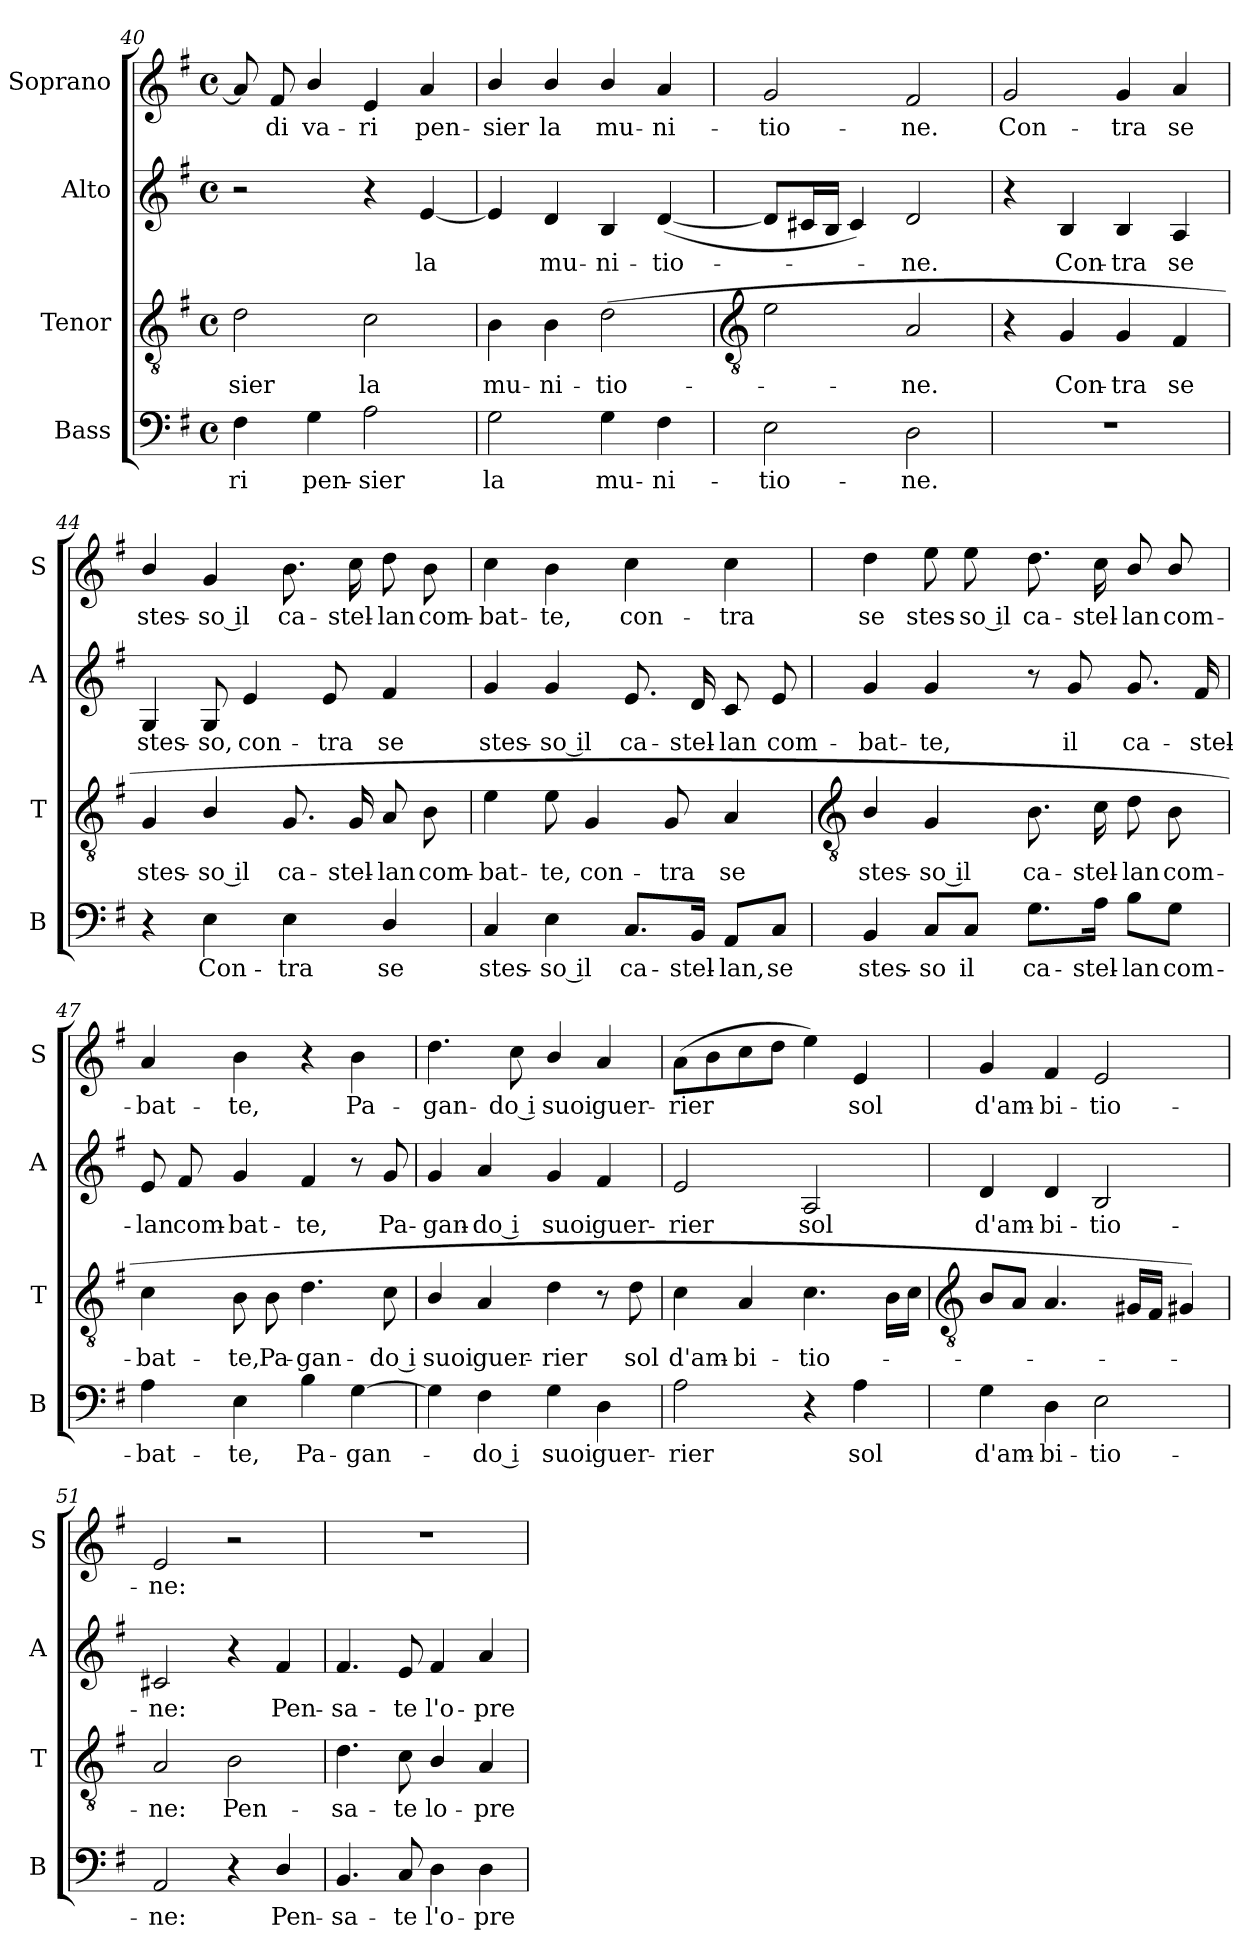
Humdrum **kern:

**kern	**text	**kern	**text	**kern	**text	**kern	**text
*part4	*part4	*part3	*part3	*part2	*part2	*part1	*part1
*staff4	*staff4	*staff3	*staff3	*staff2	*staff2	*staff1	*staff1
*I"Bass	*	*I"Tenor	*	*I"Alto	*	*I"Soprano	*
*I'B	*	*I'T	*	*I'A	*	*I'S	*
*clefF4	*	*clefGv2	*	*clefG2	*	*clefG2	*
*k[f#]	*	*k[f#]	*	*k[f#]	*	*k[f#]	*
*G:	*	*G:	*	*G:	*	*G:	*
*M4/4	*	*M4/4	*	*M4/4	*	*M4/4	*
*met(c)	*	*met(c)	*	*met(c)	*	*met(c)	*
=40	=40	=40	=40	=40	=40	=40	=40
!	!LO:LY:b	!	!LO:LY:b	!	!	!	!
4F#	-ri	2d	-sier	2r	.	8a]	.
!	!	!	!	!	!	!	!LO:LY:b
.	.	.	.	.	.	8f#	di
!	!LO:LY:b	!	!	!	!	!	!LO:LY:b
4G	pen-	.	.	.	.	4b/	va-
!	!LO:LY:b	!	!LO:LY:b	!	!	!	!LO:LY:b
2A	-sier	2c	la	4r	.	4e	-ri
!	!	!	!	!	!LO:LY:b	!	!LO:LY:b
.	.	.	.	[4e	la	4a	pen-
=41	=41	=41	=41	=41	=41	=41	=41
!	!LO:LY:b	!	!LO:LY:b	!	!	!	!LO:LY:b
2G	la	4B	mu-	4e]	.	4b/	-sier
!	!	!	!LO:LY:b	!	!LO:LY:b	!	!LO:LY:b
.	.	4B	-ni-	4d	mu-	4b/	la
!	!LO:LY:b	!	!LO:LY:b	!	!LO:LY:b	!	!LO:LY:b
4G	mu-	(<2d	-tio-	4B	-ni-	4b/	mu-
!	!LO:LY:b	!	!	!	!LO:LY:b	!	!LO:LY:b
4F#	-ni-	.	.	(<[4d	-tio-	4a	-ni-
!!LO:LB:g=z
=42	=42	=42	=42	=42	=42	=42	=42
*	*	*clefGv2	*	*	*	*	*
!	!LO:LY:b	!	!	!	!	!	!LO:LY:b
2E	-tio-	2e	.	8dL]	.	2g	-tio-
.	.	.	.	16c#XL	.	.	.
.	.	.	.	16BJJ	.	.	.
.	.	.	.	4c#)	.	.	.
!	!LO:LY:b	!	!LO:LY:b	!	!LO:LY:b	!	!LO:LY:b
2D	-ne.	2A	ne.	2d	ne.	2f#	-ne.
=43	=43	=43	=43	=43	=43	=43	=43
!	!	!	!	!	!	!	!LO:LY:b
1r	.	4r	.	4r	.	2g	Con-
!	!	!	!LO:LY:b	!	!LO:LY:b	!	!
.	.	4G	Con-	4B	Con-	.	.
!	!	!	!LO:LY:b	!	!LO:LY:b	!	!LO:LY:b
.	.	4G	-tra	4B	-tra	4g	-tra
!	!	!	!LO:LY:b	!	!LO:LY:b	!	!LO:LY:b
.	.	4F#	se	4A	se	4a	se
=44	=44	=44	=44	=44	=44	=44	=44
!	!	!	!LO:LY:b	!	!LO:LY:b	!	!LO:LY:b
4r	.	4G	stes-	4G	stes-	4b/	stes-
!	!LO:LY:b	!	!LO:LY:b	!	!LO:LY:b	!	!LO:LY:b
4E	Con-	4B/	-so il	8G	-so,	4g	-so il
!	!	!	!	!	!LO:LY:b	!	!
.	.	.	.	4e	con-	.	.
!	!LO:LY:b	!	!LO:LY:b	!	!	!	!LO:LY:b
4E	-tra	8.G	ca-	.	.	8.b	ca-
!	!	!	!	!	!LO:LY:b	!	!
.	.	.	.	8e	-tra	.	.
!	!	!	!LO:LY:b	!	!	!	!LO:LY:b
.	.	16G	-stel-	.	.	16cc	-stel-
!	!LO:LY:b	!	!LO:LY:b	!	!LO:LY:b	!	!LO:LY:b
4D/	se	8A	-lan	4f#	se	8dd	-lan
!	!	!	!LO:LY:b	!	!	!	!LO:LY:b
.	.	8B	com-	.	.	8b	com-
=45	=45	=45	=45	=45	=45	=45	=45
!	!LO:LY:b	!	!LO:LY:b	!	!LO:LY:b	!	!LO:LY:b
4C	stes-	4e	-bat-	4g	stes-	4cc	-bat-
!	!LO:LY:b	!	!LO:LY:b	!	!LO:LY:b	!	!LO:LY:b
4E	-so il	8e	-te,	4g	-so il	4b	-te,
!	!	!	!LO:LY:b	!	!	!	!
.	.	4G	con-	.	.	.	.
!	!LO:LY:b	!	!	!	!LO:LY:b	!	!LO:LY:b
8.C/L	ca-	.	.	8.e	ca-	4cc	con-
!	!	!	!LO:LY:b	!	!	!	!
.	.	8G	-tra	.	.	.	.
!	!LO:LY:b	!	!	!	!LO:LY:b	!	!
16BB/Jk	-stel-	.	.	16d	-stel-	.	.
!	!LO:LY:b	!	!LO:LY:b	!	!LO:LY:b	!	!LO:LY:b
8AA/L	-lan,	4A	se	8c	-lan	4cc	-tra
!	!LO:LY:b	!	!	!	!LO:LY:b	!	!
8C/J	se	.	.	8e	com-	.	.
!!LO:LB:g=z
=46	=46	=46	=46	=46	=46	=46	=46
*	*	*clefGv2	*	*	*	*	*
!	!LO:LY:b	!	!LO:LY:b	!	!LO:LY:b	!	!LO:LY:b
4BB	stes-	4B/	stes-	4g	-bat-	4dd	se
!	!LO:LY:b	!	!LO:LY:b	!	!LO:LY:b	!	!LO:LY:b
8C/L	-so	4G	-so il	4g	-te,	8ee	stes-
!	!LO:LY:b	!	!	!	!	!	!LO:LY:b
8C/J	il	.	.	.	.	8ee	-so il
!	!LO:LY:b	!	!LO:LY:b	!	!	!	!LO:LY:b
8.G\L	ca-	8.B	ca-	8r	.	8.dd	ca-
!	!	!	!	!	!LO:LY:b	!	!
.	.	.	.	8g	il	.	.
!	!LO:LY:b	!	!LO:LY:b	!	!	!	!LO:LY:b
16A\Jk	-stel-	16c	-stel-	.	.	16cc	-stel-
!	!LO:LY:b	!	!LO:LY:b	!	!LO:LY:b	!	!LO:LY:b
8B\L	-lan	8d	-lan	8.g	ca-	8b/	-lan
!	!LO:LY:b	!	!LO:LY:b	!	!	!	!LO:LY:b
8G\J	com-	8B	com-	.	.	8b/	com-
!	!	!	!	!	!LO:LY:b	!	!
.	.	.	.	16f#	-stel-	.	.
=47	=47	=47	=47	=47	=47	=47	=47
!	!LO:LY:b	!	!LO:LY:b	!	!LO:LY:b	!	!LO:LY:b
4A	-bat-	4c	-bat-	8e	-lan	4a	-bat-
!	!	!	!	!	!LO:LY:b	!	!
.	.	.	.	8f#	com-	.	.
!	!LO:LY:b	!	!LO:LY:b	!	!LO:LY:b	!	!LO:LY:b
4E	-te,	8B	-te,	4g	-bat-	4b	-te,
!	!	!	!LO:LY:b	!	!	!	!
.	.	8B	Pa-	.	.	.	.
!	!LO:LY:b	!	!LO:LY:b	!	!LO:LY:b	!	!
4B	Pa-	4.d	-gan-	4f#	-te,	4r	.
!	!LO:LY:b	!	!	!	!	!	!LO:LY:b
[4G	-gan-	.	.	8r	.	4b	Pa-
!	!	!	!LO:LY:b	!	!LO:LY:b	!	!
.	.	8c	-do i	8g	Pa-	.	.
=48	=48	=48	=48	=48	=48	=48	=48
!	!	!	!LO:LY:b	!	!LO:LY:b	!	!LO:LY:b
4G]	.	4B/	suoi	4g	-gan-	4.dd	-gan-
!	!LO:LY:b	!	!LO:LY:b	!	!LO:LY:b	!	!
4F#	do i	4A	guer-	4a	-do i	.	.
!	!	!	!	!	!	!	!LO:LY:b
.	.	.	.	.	.	8cc	-do i
!	!LO:LY:b	!	!LO:LY:b	!	!LO:LY:b	!	!LO:LY:b
4G	suoi	4d	-rier	4g	suoi	4b/	suoi
!	!LO:LY:b	!	!	!	!LO:LY:b	!	!LO:LY:b
4D	guer-	8r	.	4f#	guer-	4a	guer-
!	!	!	!LO:LY:b	!	!	!	!
.	.	8d	sol	.	.	.	.
=49	=49	=49	=49	=49	=49	=49	=49
!	!LO:LY:b	!	!LO:LY:b	!	!LO:LY:b	!	!LO:LY:b
2A	-rier	4c	d'am-	2e	-rier	(>8aL	-rier
.	.	.	.	.	.	8b	.
!	!	!	!LO:LY:b	!	!	!	!
.	.	4A	-bi-	.	.	8cc	.
.	.	.	.	.	.	8ddJ	.
!	!	!	!LO:LY:b	!	!LO:LY:b	!	!
4r	.	4.c	-tio-	2A	sol	4ee)	.
!	!LO:LY:b	!	!	!	!	!	!LO:LY:b
4A	sol	.	.	.	.	4e	sol
.	.	16BLL	.	.	.	.	.
.	.	16cJJ	.	.	.	.	.
!!LO:LB:g=z
=50	=50	=50	=50	=50	=50	=50	=50
*	*	*clefGv2	*	*	*	*	*
!	!LO:LY:b	!	!	!	!LO:LY:b	!	!LO:LY:b
4G	d'am-	8BL	.	4d	d'am-	4g	d'am-
.	.	8AJ	.	.	.	.	.
!	!LO:LY:b	!	!	!	!LO:LY:b	!	!LO:LY:b
4D	-bi-	4.A	.	4d	-bi-	4f#	-bi-
!	!LO:LY:b	!	!	!	!LO:LY:b	!	!LO:LY:b
2E	-tio-	.	.	2B	-tio-	2e	-tio-
.	.	16G#XLL	.	.	.	.	.
.	.	16F#JJ	.	.	.	.	.
.	.	4G#X)	.	.	.	.	.
=51	=51	=51	=51	=51	=51	=51	=51
!	!LO:LY:b	!	!LO:LY:b	!	!LO:LY:b	!	!LO:LY:b
2AA	-ne:	2A	ne:	2c#X	-ne:	2e	-ne:
!	!	!	!LO:LY:b	!	!	!	!
4r	.	2B	Pen-	4r	.	2r	.
!	!LO:LY:b	!	!	!	!LO:LY:b	!	!
4D/	Pen-	.	.	4f#	Pen-	.	.
=52	=52	=52	=52	=52	=52	=52	=52
!	!LO:LY:b	!	!LO:LY:b	!	!LO:LY:b	!	!
4.BB	-sa-	4.d	-sa-	4.f#	-sa-	1r	.
!	!LO:LY:b	!	!LO:LY:b	!	!LO:LY:b	!	!
8C	-te	8c	-te	8e	-te	.	.
!	!LO:LY:b	!	!LO:LY:b	!	!LO:LY:b	!	!
4D	l'o-	4B/	lo-	4f#	l'o-	.	.
!	!LO:LY:b	!	!LO:LY:b	!	!LO:LY:b	!	!
4D	-pre	4A	-pre	4a	-pre	.	.
=	=	=	=	=	=	=	=
*-	*-	*-	*-	*-	*-	*-	*-
